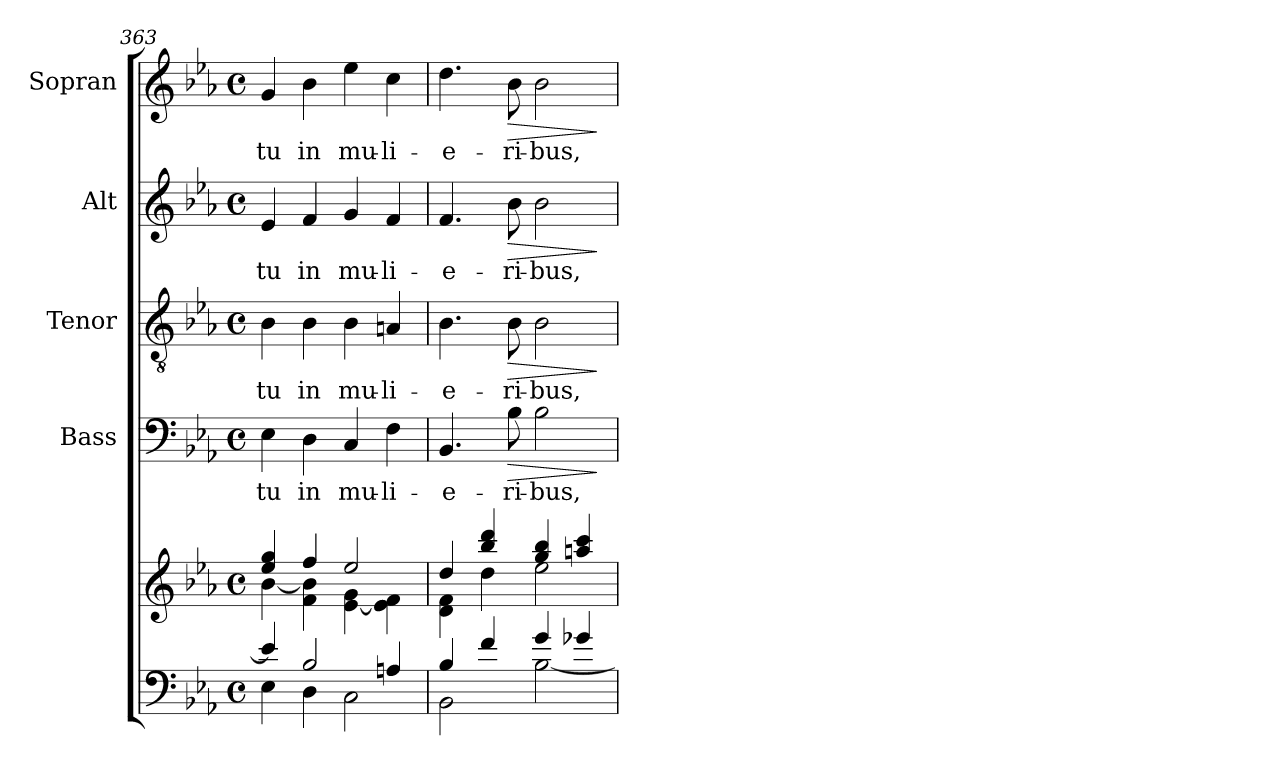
**kern	**kern	**kern	**text	**dynam	**kern	**text	**dynam	**kern	**text	**dynam	**kern	**text	**dynam
*part5	*part5	*part4	*part4	*part4	*part3	*part3	*part3	*part2	*part2	*part2	*part1	*part1	*part1
*staff6	*staff5	*staff4	*staff4	*staff4	*staff3	*staff3	*staff3	*staff2	*staff2	*staff2	*staff1	*staff1	*staff1
*	*	*I"Bass	*	*	*I"Tenor	*	*	*I"Alt	*	*	*I"Sopran	*	*
*	*	*I'B.	*	*	*I'T.	*	*	*I'A.	*	*	*I'S.	*	*
!!LO:PB:g=z
*clefF4	*clefG2	*clefF4	*	*	*clefGv2	*	*	*clefG2	*	*	*clefG2	*	*
*k[b-e-a-]	*k[b-e-a-]	*k[b-e-a-]	*	*	*k[b-e-a-]	*	*	*k[b-e-a-]	*	*	*k[b-e-a-]	*	*
*E-:	*E-:	*E-:	*	*	*E-:	*	*	*E-:	*	*	*E-:	*	*
*M4/4	*M4/4	*M4/4	*	*	*M4/4	*	*	*M4/4	*	*	*M4/4	*	*
*met(c)	*met(c)	*met(c)	*	*	*met(c)	*	*	*met(c)	*	*	*met(c)	*	*
=363	=363	=363	=363	=363	=363	=363	=363	=363	=363	=363	=363	=363	=363
*^	*^	*	*	*	*	*	*	*	*	*	*	*	*
!	!	!	!	!	!LO:LY:b	!	!	!LO:LY:b	!	!	!LO:LY:b	!	!	!LO:LY:b	!
4e-/]	4E-\	4ee-/ 4gg/	[<4b-\	4E-\	tu	.	4B-\	tu	.	4e-/	tu	.	4g/	tu	.
!	!	!	!	!	!LO:LY:b	!	!	!LO:LY:b	!	!	!LO:LY:b	!	!	!LO:LY:b	!
2B-/	4D\	4ff/	4f\ 4b-\]	4D\	in	.	4B-\	in	.	4f/	in	.	4b-\	in	.
!	!	!	!	!	!LO:LY:b	!	!	!LO:LY:b	!	!	!LO:LY:b	!	!	!LO:LY:b	!
.	2C\	2ee-/	[<4e-\ 4g\	4C/	mu-	.	4B-\	mu-	.	4g/	mu-	.	4ee-\	mu-	.
!	!	!	!	!	!LO:LY:b	!	!	!LO:LY:b	!	!	!LO:LY:b	!	!	!LO:LY:b	!
4An/	.	.	4e-\] 4f\	4F\	-li-	.	4An/	-li-	.	4f/	-li-	.	4cc\	-li-	.
=364	=364	=364	=364	=364	=364	=364	=364	=364	=364	=364	=364	=364	=364	=364	=364
!	!	!	!	!	!LO:LY:b	!	!	!LO:LY:b	!	!	!LO:LY:b	!	!	!LO:LY:b	!
4B-/	2BB-\	4dd/	4d\ 4f\	4.BB-/	-e-	.	4.B-\	-e-	.	4.f/	-e-	.	4.dd\	-e-	.
4f/	.	4bb-/ 4ddd/	4dd\	.	.	.	.	.	.	.	.	.	.	.	.
!	!	!	!	!	!LO:LY:b	!LO:HP:b	!	!LO:LY:b	!LO:HP:b	!	!LO:LY:b	!LO:HP:b	!	!LO:LY:b	!LO:HP:b
.	.	.	.	8B-\	-ri-	>	8B-\	-ri-	>	8b-\	-ri-	>	8b-\	-ri-	>
!	!	!	!	!	!LO:LY:b	!	!	!LO:LY:b	!	!	!LO:LY:b	!	!	!LO:LY:b	!
4g/	[<2B-\	4gg/ 4bb-/	2ee-\	2B-\	-bus,	.	2B-\	-bus,	.	2b-\	-bus,	.	2b-\	-bus,	.
4g-X/	.	4aan/ 4ccc/	.	.	.	.	.	.	.	.	.	.	.	.	.
*v	*v	*	*	*	*	*	*	*	*	*	*	*	*	*	*
*	*v	*v	*	*	*	*	*	*	*	*	*	*	*	*
.	.	.	.	]	.	.	]	.	.	]	.	.	]
=	=	=	=	=	=	=	=	=	=	=	=	=	=
*-	*-	*-	*-	*-	*-	*-	*-	*-	*-	*-	*-	*-	*-
